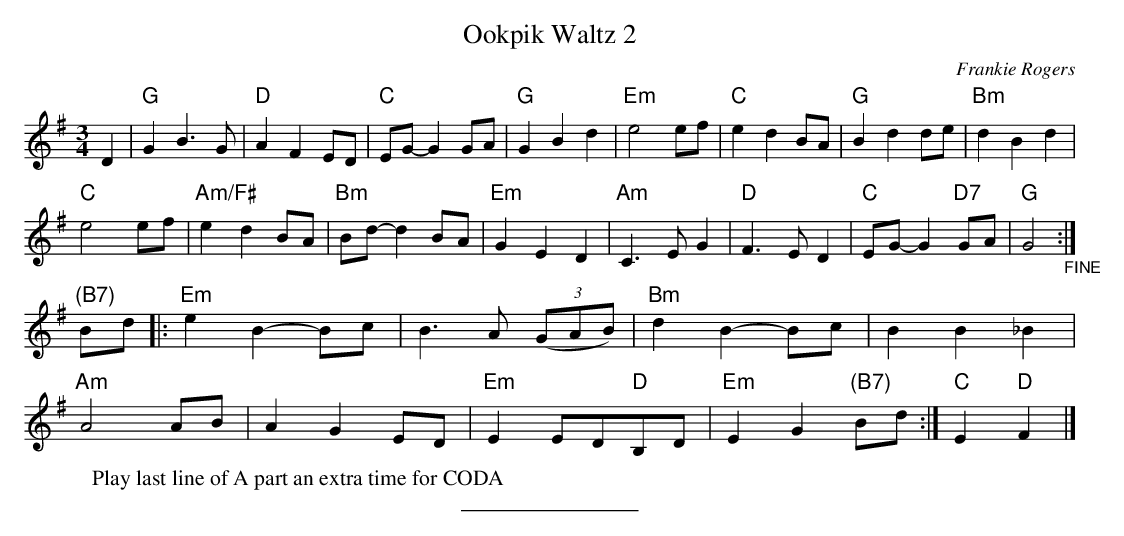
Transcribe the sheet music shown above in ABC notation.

X:1
T:Ookpik Waltz 2
C:Frankie Rogers
M:3/4
L:1/4
K:G
D|"G"GB>G | "D"AF E/D/|"C"E/G/-G G/A/|"G"GBd|\
"Em"e2 e/f/|"C"ed B/A/|"G"Bd d/e/|"Bm"dBd|
"C"e2 e/f/|"Am/F#"ed B/A/|"Bm"B/d/-d B/A/|"Em"GED|\
"Am"C>EG| "D"F>ED|"C"E/G/-G"D7"G/A/|"G"G2"_FINE":|
"(B7)"B/d/|:"Em"eB-B/c/|B>A ((3G/A/B/)|"Bm"dB-B/c/|B B_B|
"Am"A2 A/B/|AG E/D/| "Em"E E/D/"D"B,/D/|"Em"EG "(B7)"B/d/:|"C"E "D"F|]
W:Play last line of A part an extra time for CODA
